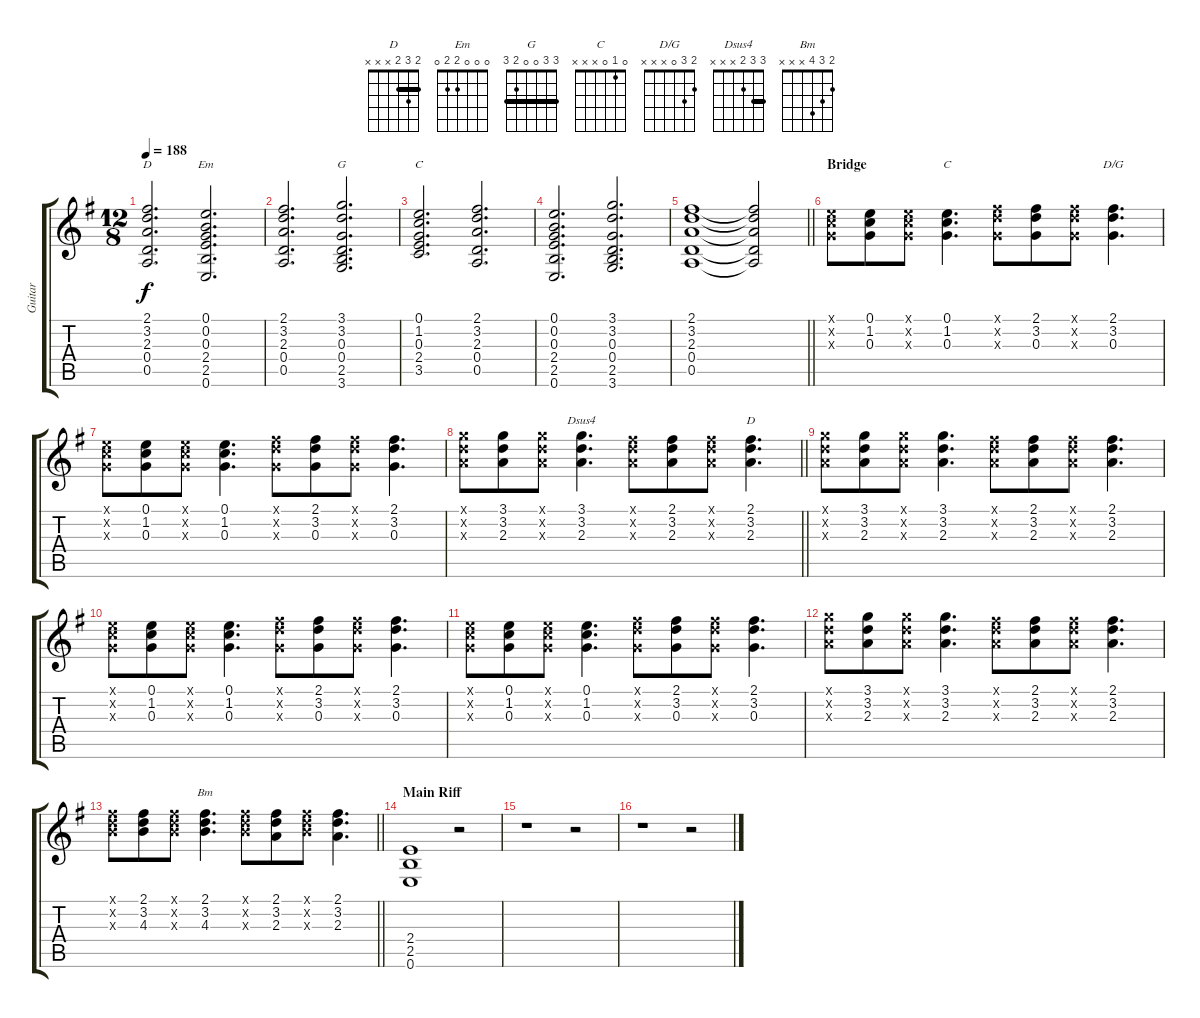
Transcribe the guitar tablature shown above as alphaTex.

\track ("Guitar" "Guitar") {instrument distortionguitar}
\staff {score tabs}
\tuning (E4 B3 G3 D3 A2 E2) {hide}
\chord ("D" 2 3 2 0 0 x) {barre 2}
\chord ("Em" 0 0 0 2 2 0)
\chord ("G" 3 3 0 0 2 3) {barre 3}
\chord ("C" 0 1 0 2 3 x)
\chord ("C" 0 1 0 x x x)
\chord ("D/G" 2 3 0 x x x)
\chord ("Dsus4" 3 3 2 x x x) {barre 3}
\chord ("D" 2 3 2 x x x) {barre 2}
\chord ("Bm" 2 3 4 x x x)
\ts (12 8)
\tempo 188
\clef g2
\ks g
(2.1 3.2 2.3 0.4 0.5).2{d ch "D" dy f} (0.1 0.2 0.3 2.4 2.5 0.6).2{d ch "Em"} |
(2.1 3.2 2.3 0.4 0.5).2{d} (3.1 3.2 0.3 0.4 2.5 3.6).2{d ch "G"} |
(0.1 1.2 0.3 2.4 3.5).2{d ch "C"} (2.1 3.2 2.3 0.4 0.5).2{d} |
(0.1 0.2 0.3 2.4 2.5 0.6).2{d} (3.1 3.2 0.3 0.4 2.5 3.6).2{d} |
\barLineRight lightlight
(2.1 3.2 2.3 0.4 0.5).1 (2.1{t} 3.2{t} 2.3{t} 0.4{t} 0.5{t}).2 |
\section ("" "Bridge")
(0.1{x} 1.2{x} 0.3{x}).8 (0.1 1.2 0.3).8 (0.1{x} 1.2{x} 0.3{x}).8 (0.1 1.2 0.3).4{d ch "C"} (2.1{x} 3.2{x} 0.3{x}).8 (2.1 3.2 0.3).8 (2.1{x} 3.2{x} 0.3{x}).8 (2.1 3.2 0.3).4{d ch "D/G"} |
(0.1{x} 1.2{x} 0.3{x}).8 (0.1 1.2 0.3).8 (0.1{x} 1.2{x} 0.3{x}).8 (0.1 1.2 0.3).4{d} (2.1{x} 3.2{x} 0.3{x}).8 (2.1 3.2 0.3).8 (2.1{x} 3.2{x} 0.3{x}).8 (2.1 3.2 0.3).4{d} |
\barLineRight lightlight
(3.1{x} 3.2{x} 2.3{x}).8 (3.1 3.2 2.3).8 (3.1{x} 3.2{x} 2.3{x}).8 (3.1 3.2 2.3).4{d ch "Dsus4"} (2.1{x} 3.2{x} 2.3{x}).8 (2.1 3.2 2.3).8 (2.1{x} 3.2{x} 2.3{x}).8 (2.1 3.2 2.3).4{d ch "D"} |
(3.1{x} 3.2{x} 2.3{x}).8 (3.1 3.2 2.3).8 (3.1{x} 3.2{x} 2.3{x}).8 (3.1 3.2 2.3).4{d} (2.1{x} 3.2{x} 2.3{x}).8 (2.1 3.2 2.3).8 (2.1{x} 3.2{x} 2.3{x}).8 (2.1 3.2 2.3).4{d} |
(0.1{x} 1.2{x} 0.3{x}).8 (0.1 1.2 0.3).8 (0.1{x} 1.2{x} 0.3{x}).8 (0.1 1.2 0.3).4{d} (2.1{x} 3.2{x} 0.3{x}).8 (2.1 3.2 0.3).8 (2.1{x} 3.2{x} 0.3{x}).8 (2.1 3.2 0.3).4{d} |
(0.1{x} 1.2{x} 0.3{x}).8 (0.1 1.2 0.3).8 (0.1{x} 1.2{x} 0.3{x}).8 (0.1 1.2 0.3).4{d} (2.1{x} 3.2{x} 0.3{x}).8 (2.1 3.2 0.3).8 (2.1{x} 3.2{x} 0.3{x}).8 (2.1 3.2 0.3).4{d} |
(3.1{x} 3.2{x} 2.3{x}).8 (3.1 3.2 2.3).8 (3.1{x} 3.2{x} 2.3{x}).8 (3.1 3.2 2.3).4{d} (2.1{x} 3.2{x} 2.3{x}).8 (2.1 3.2 2.3).8 (2.1{x} 3.2{x} 2.3{x}).8 (2.1 3.2 2.3).4{d} |
\barLineRight lightlight
(2.1{x} 3.2{x} 4.3{x}).8 (2.1 3.2 4.3).8 (2.1{x} 3.2{x} 4.3{x}).8 (2.1 3.2 4.3).4{d ch "Bm"} (2.1{x} 3.2{x} 4.3{x}).8 (2.1 3.2 2.3).8 (2.1{x} 3.2{x} 4.3{x}).8 (2.1 3.2 2.3).4{d} |
\section ("" "Main Riff")
(2.4 2.5 0.6).1 r.2 |
r.1 r.2 |
r.1 r.2
